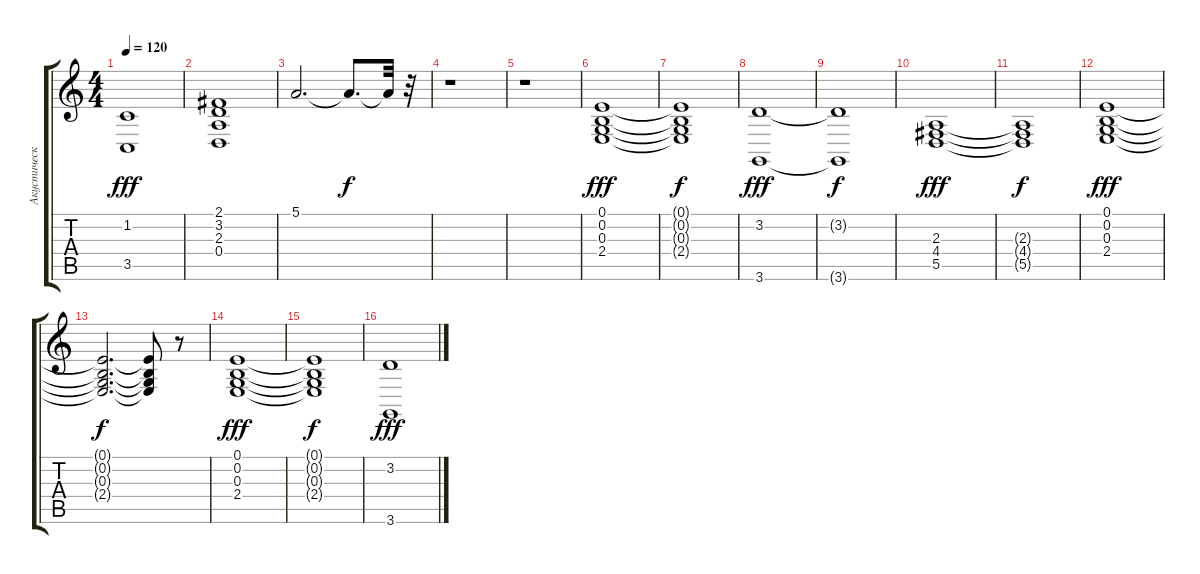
\track ("Акустический Гранд Роял" "Акустическ") {instrument acousticgrandpiano}
\staff {score tabs}
\tuning (E4 B3 G3 D3 A2 E2) {hide}
\ts (4 4)
\tempo 120
\clef g2
\ks c
(1.2 3.5).1{dy fff} |
(2.1 3.2 2.3 0.4).1 |
5.1.2{d} 5.1{t}.8{d dy f} 5.1{t}.32 r.32 |
r.1 |
r.1 |
(0.1 0.2 0.3 2.4).1{dy fff} |
(0.1{t} 0.2{t} 0.3{t} 2.4{t}).1{dy f} |
(3.2 3.6).1{dy fff} |
(3.2{t} 3.6{t}).1{dy f} |
(2.3 4.4 5.5).1{dy fff} |
(2.3{t} 4.4{t} 5.5{t}).1{dy f} |
(0.1 0.2 0.3 2.4).1{dy fff} |
(0.1{t} 0.2{t} 0.3{t} 2.4{t}).2{d dy f} (0.1{t} 0.2{t} 0.3{t} 2.4{t}).8 r.8 |
(0.1 0.2 0.3 2.4).1{dy fff} |
(0.1{t} 0.2{t} 0.3{t} 2.4{t}).1{dy f} |
(3.2 3.6).1{dy fff}
